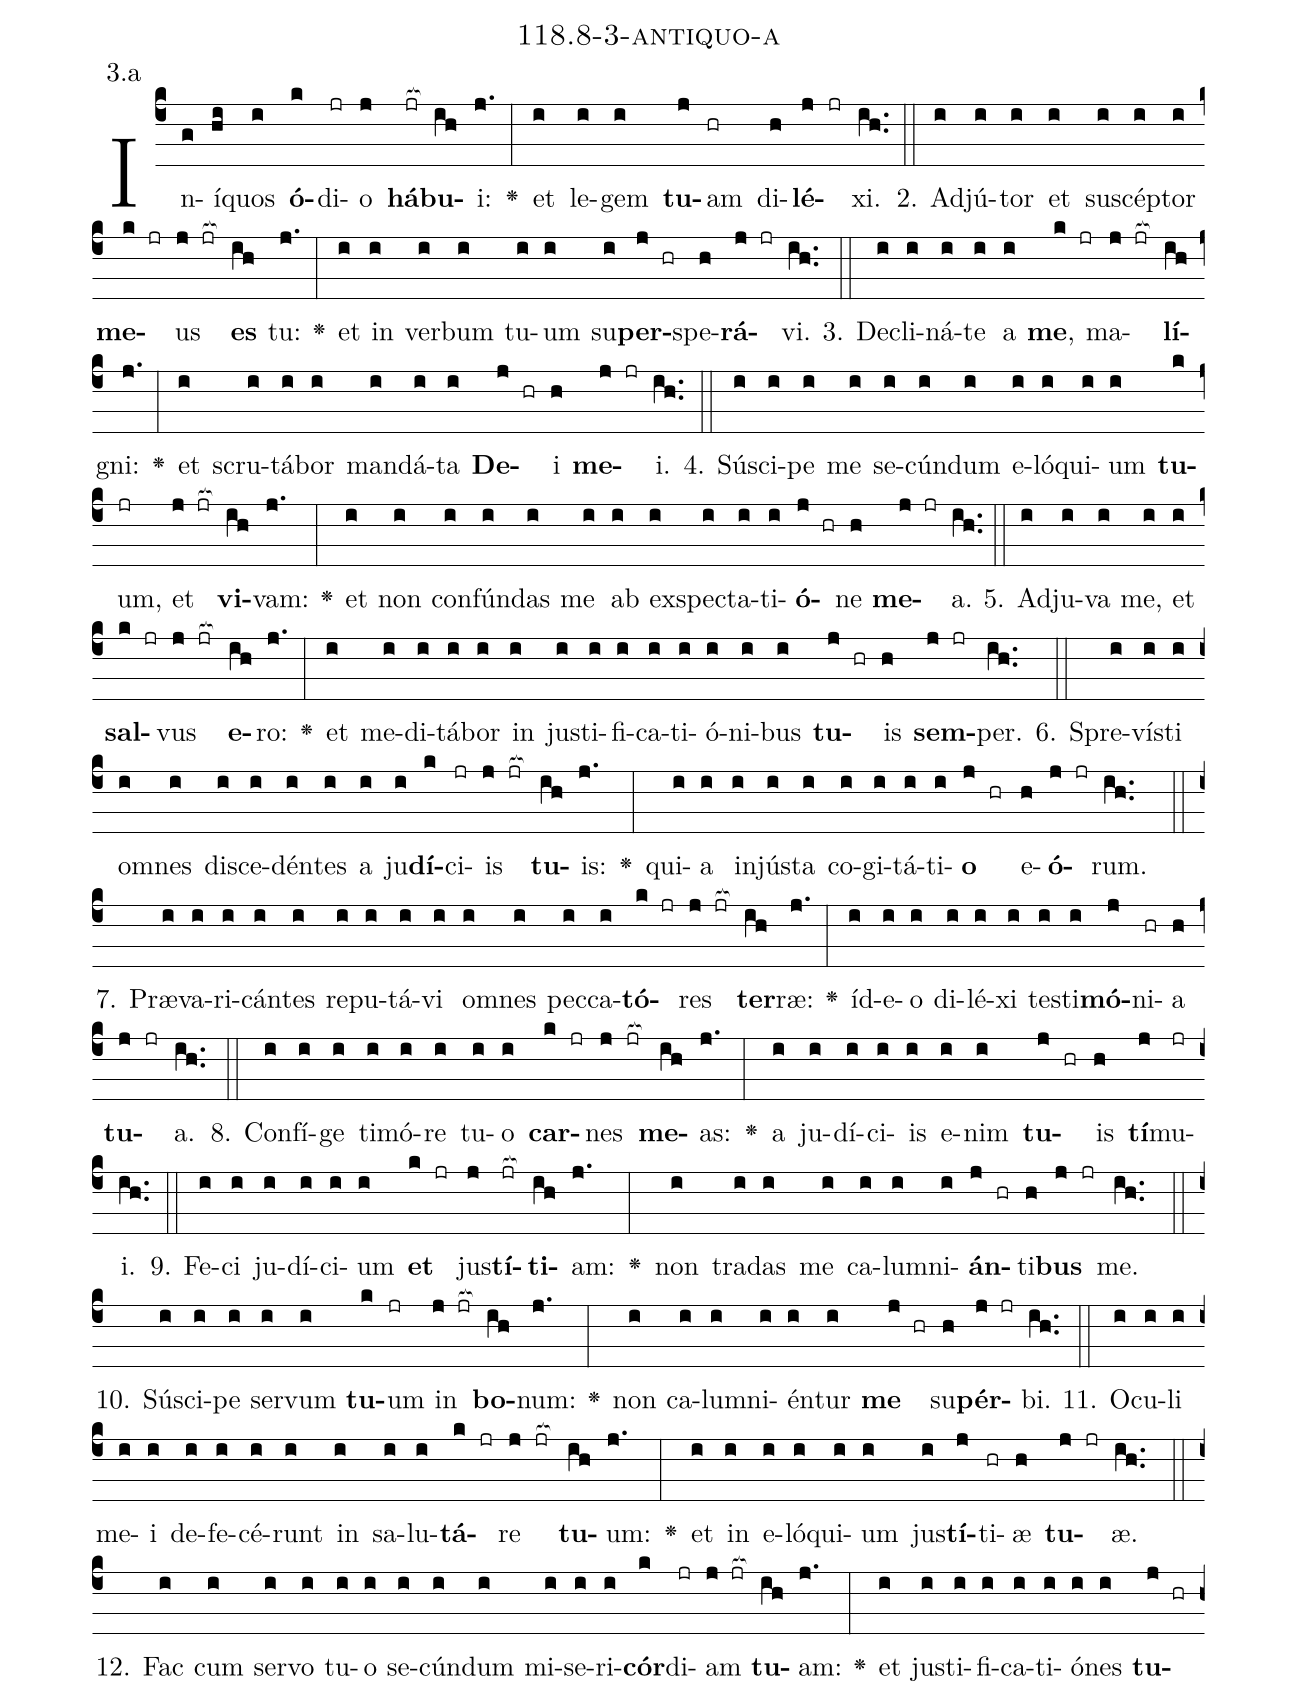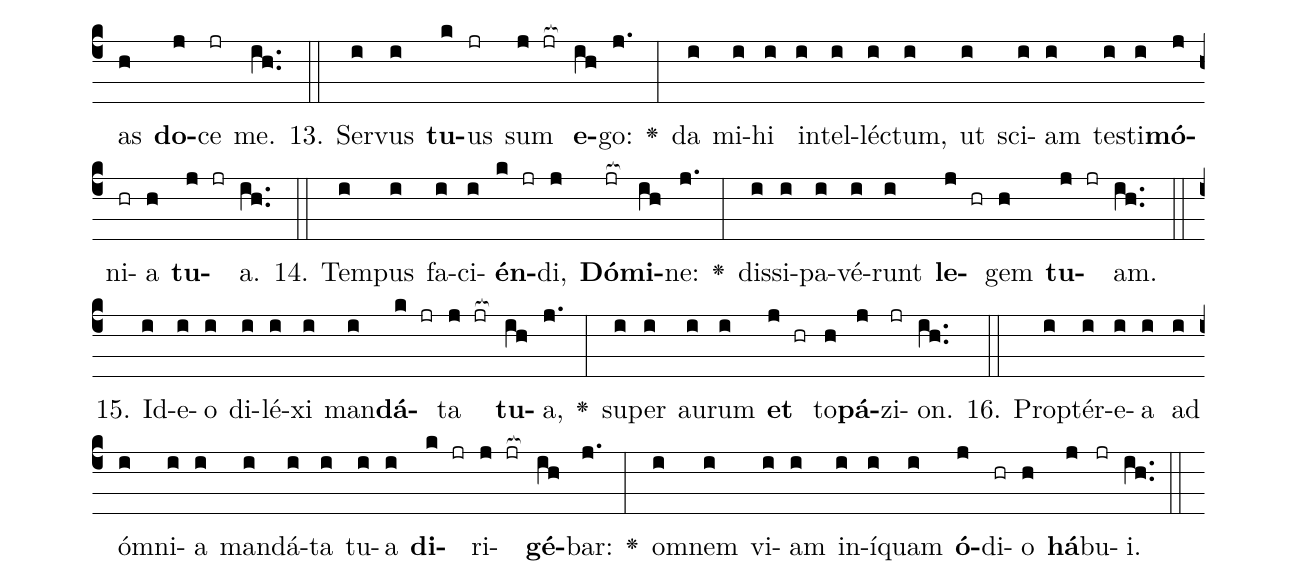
name: 118.8-3-antiquo-a;
annotation: 3.a;
%%
(c4)In(g)í(hi)quos(i) <b>ó</b>(k)di(jr)o(j) <b>há</b>(jr[ocb:1{])<b>bu</b>(ih[ocb:0}])i:(j.) <v>\greheightstar</v>(:) et(i) le(i)gem(i) <b>tu</b>(j)am(hr) di(h)<b>lé</b>(j jr)xi.(ih..) (::)
2. Ad(i)jú(i)tor(i) et(i) su(i)scép(i)tor(i) <b>me</b>(k jr)us(j jr[ocb:1{]) <b>es</b>(ih[ocb:0}]) tu:(j.) <v>\greheightstar</v>(:) et(i) in(i) ver(i)bum(i) tu(i)um(i) su(i)<b>per</b>(j hr)spe(h)<b>rá</b>(j jr)vi.(ih..) (::)
3. De(i)cli(i)ná(i)te(i) a(i) <b>me</b>,(k jr) ma(j jr[ocb:1{])<b>lí</b>(ih[ocb:0}])gni:(j.) <v>\greheightstar</v>(:) et(i) scru(i)tá(i)bor(i) man(i)dá(i)ta(i) <b>De</b>(j hr)i(h) <b>me</b>(j jr)i.(ih..) (::)
4. Sú(i)sci(i)pe(i) me(i) se(i)cún(i)dum(i) e(i)ló(i)qui(i)um(i) <b>tu</b>(k)um,(jr) et(j jr[ocb:1{]) <b>vi</b>(ih[ocb:0}])vam:(j.) <v>\greheightstar</v>(:) et(i) non(i) con(i)fún(i)das(i) me(i) ab(i) ex(i)spec(i)ta(i)ti(i)<b>ó</b>(j hr)ne(h) <b>me</b>(j jr)a.(ih..) (::)
5. Ad(i)ju(i)va(i) me,(i) et(i) <b>sal</b>(k jr)vus(j jr[ocb:1{]) <b>e</b>(ih[ocb:0}])ro:(j.) <v>\greheightstar</v>(:) et(i) me(i)di(i)tá(i)bor(i) in(i) jus(i)ti(i)fi(i)ca(i)ti(i)ó(i)ni(i)bus(i) <b>tu</b>(j hr)is(h) <b>sem</b>(j jr)per.(ih..) (::)
6. Spre(i)vís(i)ti(i) om(i)nes(i) di(i)sce(i)dén(i)tes(i) a(i) ju(i)<b>dí</b>(k)ci(jr)is(j jr[ocb:1{]) <b>tu</b>(ih[ocb:0}])is:(j.) <v>\greheightstar</v>(:) qui(i)a(i) in(i)jús(i)ta(i) co(i)gi(i)tá(i)ti(i)<b>o</b>(j hr) e(h)<b>ó</b>(j jr)rum.(ih..) (::)
7. Præ(i)va(i)ri(i)cán(i)tes(i) re(i)pu(i)tá(i)vi(i) om(i)nes(i) pec(i)ca(i)<b>tó</b>(k jr)res(j jr[ocb:1{]) <b>ter</b>(ih[ocb:0}])ræ:(j.) <v>\greheightstar</v>(:) íd(i)e(i)o(i) di(i)lé(i)xi(i) tes(i)ti(i)<b>mó</b>(j)ni(hr)a(h) <b>tu</b>(j jr)a.(ih..) (::)
8. Con(i)fí(i)ge(i) ti(i)mó(i)re(i) tu(i)o(i) <b>car</b>(k jr)nes(j jr[ocb:1{]) <b>me</b>(ih[ocb:0}])as:(j.) <v>\greheightstar</v>(:) a(i) ju(i)dí(i)ci(i)is(i) e(i)nim(i) <b>tu</b>(j hr)is(h) <b>tí</b>(j)mu(jr)i.(ih..) (::)
9. Fe(i)ci(i) ju(i)dí(i)ci(i)um(i) <b>et</b>(k jr) jus(j)<b>tí</b>(jr[ocb:1{])<b>ti</b>(ih[ocb:0}])am:(j.) <v>\greheightstar</v>(:) non(i) tra(i)das(i) me(i) ca(i)lum(i)ni(i)<b>án</b>(j hr)ti(h)<b>bus</b>(j jr) me.(ih..) (::)
10. Sú(i)sci(i)pe(i) ser(i)vum(i) <b>tu</b>(k)um(jr) in(j jr[ocb:1{]) <b>bo</b>(ih[ocb:0}])num:(j.) <v>\greheightstar</v>(:) non(i) ca(i)lum(i)ni(i)én(i)tur(i) <b>me</b>(j hr) su(h)<b>pér</b>(j jr)bi.(ih..) (::)
11. O(i)cu(i)li(i) me(i)i(i) de(i)fe(i)cé(i)runt(i) in(i) sa(i)lu(i)<b>tá</b>(k jr)re(j jr[ocb:1{]) <b>tu</b>(ih[ocb:0}])um:(j.) <v>\greheightstar</v>(:) et(i) in(i) e(i)ló(i)qui(i)um(i) jus(i)<b>tí</b>(j)ti(hr)æ(h) <b>tu</b>(j jr)æ.(ih..) (::)
12. Fac(i) cum(i) ser(i)vo(i) tu(i)o(i) se(i)cún(i)dum(i) mi(i)se(i)ri(i)<b>cór</b>(k)di(jr)am(j jr[ocb:1{]) <b>tu</b>(ih[ocb:0}])am:(j.) <v>\greheightstar</v>(:) et(i) jus(i)ti(i)fi(i)ca(i)ti(i)ó(i)nes(i) <b>tu</b>(j hr)as(h) <b>do</b>(j)ce(jr) me.(ih..) (::)
13. Ser(i)vus(i) <b>tu</b>(k)us(jr) sum(j jr[ocb:1{]) <b>e</b>(ih[ocb:0}])go:(j.) <v>\greheightstar</v>(:) da(i) mi(i)hi(i) in(i)tel(i)léc(i)tum,(i) ut(i) sci(i)am(i) tes(i)ti(i)<b>mó</b>(j)ni(hr)a(h) <b>tu</b>(j jr)a.(ih..) (::)
14. Tem(i)pus(i) fa(i)ci(i)<b>én</b>(k jr)di,(j) <b>Dó</b>(jr[ocb:1{])<b>mi</b>(ih[ocb:0}])ne:(j.) <v>\greheightstar</v>(:) dis(i)si(i)pa(i)vé(i)runt(i) <b>le</b>(j hr)gem(h) <b>tu</b>(j jr)am.(ih..) (::)
15. Id(i)e(i)o(i) di(i)lé(i)xi(i) man(i)<b>dá</b>(k jr)ta(j jr[ocb:1{]) <b>tu</b>(ih[ocb:0}])a,(j.) <v>\greheightstar</v>(:) su(i)per(i) au(i)rum(i) <b>et</b>(j hr) to(h)<b>pá</b>(j)zi(jr)on.(ih..) (::)
16. Prop(i)tér(i)e(i)a(i) ad(i) óm(i)ni(i)a(i) man(i)dá(i)ta(i) tu(i)a(i) <b>di</b>(k jr)ri(j jr[ocb:1{])<b>gé</b>(ih[ocb:0}])bar:(j.) <v>\greheightstar</v>(:) om(i)nem(i) vi(i)am(i) in(i)í(i)quam(i) <b>ó</b>(j)di(hr)o(h) <b>há</b>(j)bu(jr)i.(ih..) (::)
